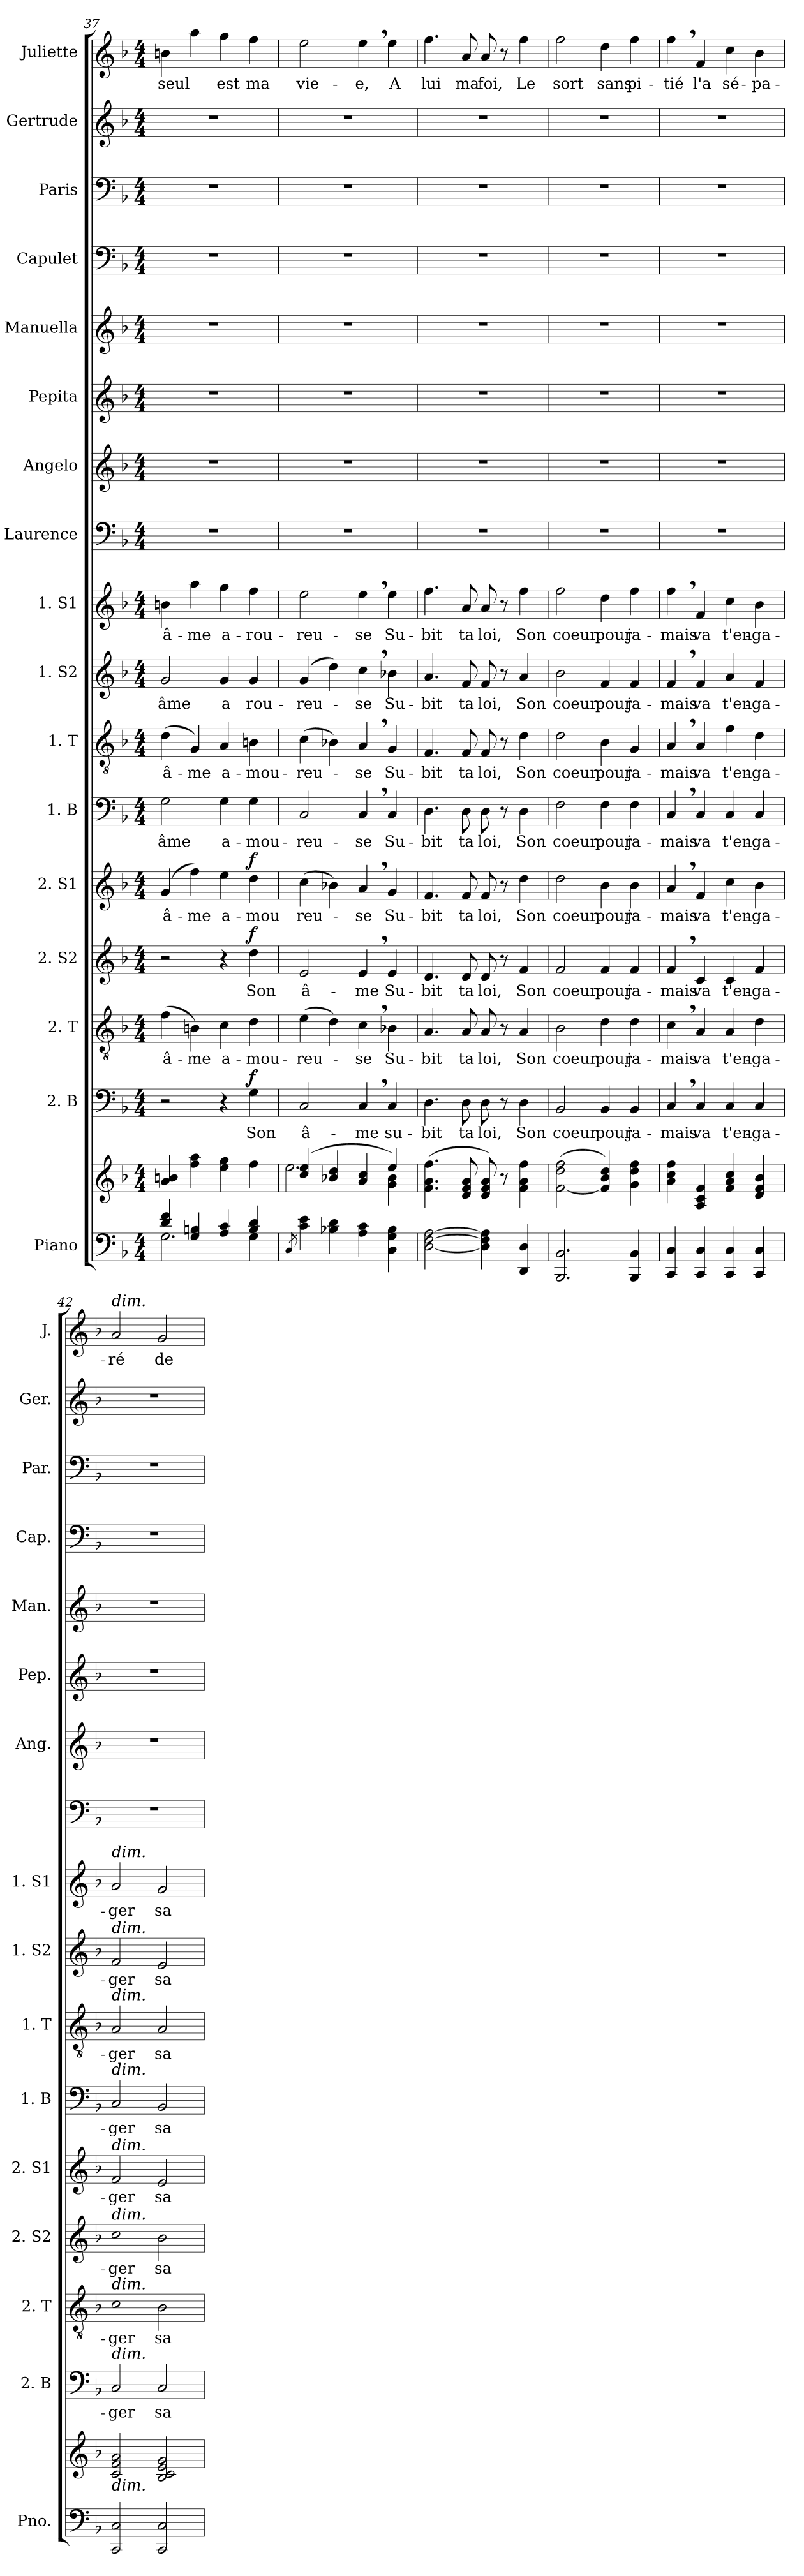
**kern	**kern	**kern	**text	**dynam	**kern	**text	**kern	**text	**dynam	**kern	**text	**dynam	**kern	**text	**kern	**text	**kern	**text	**kern	**text	**kern	**kern	**kern	**kern	**kern	**kern	**kern	**kern	**text
*part17	*part17	*part16	*part16	*part16	*part15	*part15	*part14	*part14	*part14	*part13	*part13	*part13	*part12	*part12	*part11	*part11	*part10	*part10	*part9	*part9	*part8	*part7	*part6	*part5	*part4	*part3	*part2	*part1	*part1
*staff18	*staff17	*staff16	*staff16	*staff16	*staff15	*staff15	*staff14	*staff14	*staff14	*staff13	*staff13	*staff13	*staff12	*staff12	*staff11	*staff11	*staff10	*staff10	*staff9	*staff9	*staff8	*staff7	*staff6	*staff5	*staff4	*staff3	*staff2	*staff1	*staff1
*I"Piano	*	*I"2. B	*	*	*I"2. T	*	*I"2. S2	*	*	*I"2. S1	*	*	*I"1. B	*	*I"1. T	*	*I"1. S2	*	*I"1. S1	*	*I"Laurence	*I"Angelo	*I"Pepita	*I"Manuella	*I"Capulet	*I"Paris	*I"Gertrude	*I"Juliette	*
*I'Pno.	*	*I'2. B	*	*	*I'2. T	*	*I'2. S2	*	*	*I'2. S1	*	*	*I'1. B	*	*I'1. T	*	*I'1. S2	*	*I'1. S1	*	*	*I'Ang.	*I'Pep.	*I'Man.	*I'Cap.	*I'Par.	*I'Ger.	*I'J.	*
*clefF4	*clefG2	*clefF4	*	*	*clefGv2	*	*clefG2	*	*	*clefG2	*	*	*clefF4	*	*clefGv2	*	*clefG2	*	*clefG2	*	*clefF4	*clefG2	*clefG2	*clefG2	*clefF4	*clefF4	*clefG2	*clefG2	*
*k[b-]	*k[b-]	*k[b-]	*	*	*k[b-]	*	*k[b-]	*	*	*k[b-]	*	*	*k[b-]	*	*k[b-]	*	*k[b-]	*	*k[b-]	*	*k[b-]	*k[b-]	*k[b-]	*k[b-]	*k[b-]	*k[b-]	*k[b-]	*k[b-]	*
*M4/4	*M4/4	*M4/4	*	*	*M4/4	*	*M4/4	*	*	*M4/4	*	*	*M4/4	*	*M4/4	*	*M4/4	*	*M4/4	*	*M4/4	*M4/4	*M4/4	*M4/4	*M4/4	*M4/4	*M4/4	*M4/4	*
=37	=37	=37	=37	=37	=37	=37	=37	=37	=37	=37	=37	=37	=37	=37	=37	=37	=37	=37	=37	=37	=37	=37	=37	=37	=37	=37	=37	=37	=37
*^	*	*	*	*	*	*	*	*	*	*	*	*	*	*	*	*	*	*	*	*	*	*	*	*	*	*	*	*	*
!	!	!	!	!	!	!	!LO:LY:b	!	!	!	!	!LO:LY:b	!	!	!LO:LY:b	!	!LO:LY:b	!	!LO:LY:b	!	!LO:LY:b	!	!	!	!	!	!	!	!	!LO:LY:b
4d/ 4f/	2.G\	4a/ 4bn/	2r	.	.	(>4f\	â-	2r	.	.	(>4g/	â-	.	2G\	âme	(>4d\	â-	2g/	âme	4bn\	â-	1r	1r	1r	1r	1r	1r	1r	4bn\	-seul
!	!	!	!	!	!	!	!LO:LY:b	!	!	!	!	!LO:LY:b	!	!	!	!	!LO:LY:b	!	!	!	!LO:LY:b	!	!	!	!	!	!	!	!	!
4G/ 4Bn/	.	4ff\ 4aa\	.	.	.	4Bn\)	-me	.	.	.	4ff\)	me	.	.	.	4G/)	-me	.	.	4aa\	-me	.	.	.	.	.	.	.	4aa\	.
!	!	!	!	!	!	!	!LO:LY:b	!	!	!	!	!LO:LY:b	!	!	!LO:LY:b	!	!LO:LY:b	!	!LO:LY:b	!	!LO:LY:b	!	!	!	!	!	!	!	!	!LO:LY:b
4A/ 4c/	.	4ee\ 4gg\	4r	.	.	4c\	a-	4r	.	.	4ee\	a-	.	4G\	a-	4A/	a-	4g/	a	4gg\	a-	.	.	.	.	.	.	.	4gg\	est
!	!	!	!	!LO:LY:b	!LO:DY:a	!	!LO:LY:b	!	!LO:LY:b	!LO:DY:a	!	!LO:LY:b	!LO:DY:a	!	!LO:LY:b	!	!LO:LY:b	!	!LO:LY:b	!	!LO:LY:b	!	!	!	!	!	!	!	!	!LO:LY:b
4B/ 4d/	4G\	4ff\	4G\	Son	f	4d\	-mou-	4dd\	Son	f	4dd\	-mou	f	4G\	-mou-	4Bn\	-mou-	4g/	rou-	4ff\	-rou-	.	.	.	.	.	.	.	4ff\	ma
*v	*v	*	*	*	*	*	*	*	*	*	*	*	*	*	*	*	*	*	*	*	*	*	*	*	*	*	*	*	*	*
=38	=38	=38	=38	=38	=38	=38	=38	=38	=38	=38	=38	=38	=38	=38	=38	=38	=38	=38	=38	=38	=38	=38	=38	=38	=38	=38	=38	=38	=38
8qC/	.	.	.	.	.	.	.	.	.	.	.	.	.	.	.	.	.	.	.	.	.	.	.	.	.	.	.	.	.
*	*^	*	*	*	*	*	*	*	*	*	*	*	*	*	*	*	*	*	*	*	*	*	*	*	*	*	*	*	*
!	!	!	!	!LO:LY:b	!	!	!LO:LY:b	!	!LO:LY:b	!	!	!LO:LY:b	!	!	!LO:LY:b	!	!LO:LY:b	!	!LO:LY:b	!	!LO:LY:b	!	!	!	!	!	!	!	!	!LO:LY:b
4c\ 4e\	(>4cc/ 4ee/	2.ee\	2C/	â-	.	(>4e\	-reu-	2e/	â-	.	(>4cc\	-reu-	.	2C/	-reu-	(>4c\	-reu-	(>4g/	-reu-	2ee\	-reu-	1r	1r	1r	1r	1r	1r	1r	2ee\	vie-
4B-X\ 4d\	4b-X/ 4dd/	.	.	.	.	4d\)	.	.	.	.	4b-X\)	.	.	.	.	4B-X\)	.	4dd\)	.	.	.	.	.	.	.	.	.	.	.	.
!	!	!	!	!LO:LY:b	!	!	!LO:LY:b	!	!LO:LY:b	!	!	!LO:LY:b	!	!	!LO:LY:b	!	!LO:LY:b	!	!LO:LY:b	!	!LO:LY:b	!	!	!	!	!	!	!	!	!LO:LY:b
4A\ 4c\	4a/ 4cc/	.	4C,/	-me	.	4c,\	-se	4e,/	-me	.	4a,/	-se	.	4C,/	-se	4A,/	-se	4cc,\	-se	4ee,\	-se	.	.	.	.	.	.	.	4ee,\	-e,
!	!	!	!	!LO:LY:b	!	!	!LO:LY:b	!	!LO:LY:b	!	!	!LO:LY:b	!	!	!LO:LY:b	!	!LO:LY:b	!	!LO:LY:b	!	!LO:LY:b	!	!	!	!	!	!	!	!	!LO:LY:b
4C\ 4G\ 4B-\	4ee/)	4g\ 4b-\	4C/	su-	.	4B-X\	Su-	4e/	Su-	.	4g/	Su-	.	4C/	Su-	4G/	Su-	4b-X\	Su-	4ee\	Su-	.	.	.	.	.	.	.	4ee\	A
!!LO:PB:g=z
=39	=39	=39	=39	=39	=39	=39	=39	=39	=39	=39	=39	=39	=39	=39	=39	=39	=39	=39	=39	=39	=39	=39	=39	=39	=39	=39	=39	=39	=39	=39
!	!	!	!	!LO:LY:b	!	!	!LO:LY:b	!	!LO:LY:b	!	!	!LO:LY:b	!	!	!LO:LY:b	!	!LO:LY:b	!	!LO:LY:b	!	!LO:LY:b	!	!	!	!	!	!	!	!	!LO:LY:b
*	*v	*v	*	*	*	*	*	*	*	*	*	*	*	*	*	*	*	*	*	*	*	*	*	*	*	*	*	*	*	*
[2D\ [2F\ [2A\	(>4.f\ 4.a\ 4.ff\	4.D\	-bit	.	4.A/	-bit	4.d/	-bit	.	4.f/	-bit	.	4.D\	-bit	4.F/	-bit	4.a/	-bit	4.ff\	-bit	1r	1r	1r	1r	1r	1r	1r	4.ff\	lui
!	!	!	!LO:LY:b	!	!	!LO:LY:b	!	!LO:LY:b	!	!	!LO:LY:b	!	!	!LO:LY:b	!	!LO:LY:b	!	!LO:LY:b	!	!LO:LY:b	!	!	!	!	!	!	!	!	!LO:LY:b
.	8d/ 8f/ 8a/	8D\	ta	.	8A/	ta	8d/	ta	.	8f/	ta	.	8D\	ta	8F/	ta	8f/	ta	8a/	ta	.	.	.	.	.	.	.	8a/	ma
!	!	!	!LO:LY:b	!	!	!LO:LY:b	!	!LO:LY:b	!	!	!LO:LY:b	!	!	!LO:LY:b	!	!LO:LY:b	!	!LO:LY:b	!	!LO:LY:b	!	!	!	!	!	!	!	!	!LO:LY:b
4D\] 4F\] 4A\]	8d/ 8f/ 8a/)	8D\	loi,	.	8A/	loi,	8d/	loi,	.	8f/	loi,	.	8D\	loi,	8F/	loi,	8f/	loi,	8a/	loi,	.	.	.	.	.	.	.	8a/	foi,
.	8r	8r	.	.	8r	.	8r	.	.	8r	.	.	8r	.	8r	.	8r	.	8r	.	.	.	.	.	.	.	.	8r	.
!	!	!	!LO:LY:b	!	!	!LO:LY:b	!	!LO:LY:b	!	!	!LO:LY:b	!	!	!LO:LY:b	!	!LO:LY:b	!	!LO:LY:b	!	!LO:LY:b	!	!	!	!	!	!	!	!	!LO:LY:b
4DD/ 4D/	4f\ 4a\ 4ff\	4D\	Son	.	4A/	Son	4f/	Son	.	4dd\	Son	.	4D\	Son	4d\	Son	4a/	Son	4ff\	Son	.	.	.	.	.	.	.	4ff\	Le
=40	=40	=40	=40	=40	=40	=40	=40	=40	=40	=40	=40	=40	=40	=40	=40	=40	=40	=40	=40	=40	=40	=40	=40	=40	=40	=40	=40	=40	=40
!	!	!	!LO:LY:b	!	!	!LO:LY:b	!	!LO:LY:b	!	!	!LO:LY:b	!	!	!LO:LY:b	!	!LO:LY:b	!	!LO:LY:b	!	!LO:LY:b	!	!	!	!	!	!	!	!	!LO:LY:b
2.BBB-/ 2.BB-/	(>[2f\ 2dd\ 2ff\	2BB-/	coeur	.	2B-\	coeur	2f/	coeur	.	2dd\	coeur	.	2F\	coeur	2d\	coeur	2b-\	coeur	2ff\	coeur	1r	1r	1r	1r	1r	1r	1r	2ff\	sort
!	!	!	!LO:LY:b	!	!	!LO:LY:b	!	!LO:LY:b	!	!	!LO:LY:b	!	!	!LO:LY:b	!	!LO:LY:b	!	!LO:LY:b	!	!LO:LY:b	!	!	!	!	!	!	!	!	!LO:LY:b
.	4f/] 4b-/ 4dd/)	4BB-/	pour	.	4d\	pour	4f/	pour	.	4b-\	pour	.	4F\	pour	4B-\	pour	4f/	pour	4dd\	pour	.	.	.	.	.	.	.	4dd\	sans
!	!	!	!LO:LY:b	!	!	!LO:LY:b	!	!LO:LY:b	!	!	!LO:LY:b	!	!	!LO:LY:b	!	!LO:LY:b	!	!LO:LY:b	!	!LO:LY:b	!	!	!	!	!	!	!	!	!LO:LY:b
4BBB-/ 4BB-/	4g\ 4dd\ 4ff\	4BB-/	ja-	.	4d\	ja-	4f/	ja-	.	4b-\	ja-	.	4F\	ja-	4G/	ja-	4f/	ja-	4ff\	ja-	.	.	.	.	.	.	.	4ff\	pi-
=41	=41	=41	=41	=41	=41	=41	=41	=41	=41	=41	=41	=41	=41	=41	=41	=41	=41	=41	=41	=41	=41	=41	=41	=41	=41	=41	=41	=41	=41
!	!	!	!LO:LY:b	!	!	!LO:LY:b	!	!LO:LY:b	!	!	!LO:LY:b	!	!	!LO:LY:b	!	!LO:LY:b	!	!LO:LY:b	!	!LO:LY:b	!	!	!	!	!	!	!	!	!LO:LY:b
4CC/ 4C/	4a\ 4cc\ 4ff\	4C,/	-mais	.	4c,\	-mais	4f,/	-mais	.	4a,/	-mais	.	4C,/	-mais	4A,/	-mais	4f,/	-mais	4ff,\	-mais	1r	1r	1r	1r	1r	1r	1r	4ff,\	-tié
!	!	!	!LO:LY:b	!	!	!LO:LY:b	!	!LO:LY:b	!	!	!LO:LY:b	!	!	!LO:LY:b	!	!LO:LY:b	!	!LO:LY:b	!	!LO:LY:b	!	!	!	!	!	!	!	!	!LO:LY:b
4CC/ 4C/	4A/ 4c/ 4f/	4C/	va	.	4A/	va	4c/	va	.	4f/	va	.	4C/	va	4A/	va	4f/	va	4f/	va	.	.	.	.	.	.	.	4f/	l'a
!	!	!	!LO:LY:b	!	!	!LO:LY:b	!	!LO:LY:b	!	!	!LO:LY:b	!	!	!LO:LY:b	!	!LO:LY:b	!	!LO:LY:b	!	!LO:LY:b	!	!	!	!	!	!	!	!	!LO:LY:b
4CC/ 4C/	4f/ 4a/ 4cc/	4C/	t'en-	.	4A/	t'en-	4c/	t'en-	.	4cc\	t'en-	.	4C/	t'en-	4f\	t'en-	4a/	t'en-	4cc\	t'en-	.	.	.	.	.	.	.	4cc\	sé-
!	!	!	!LO:LY:b	!	!	!LO:LY:b	!	!LO:LY:b	!	!	!LO:LY:b	!	!	!LO:LY:b	!	!LO:LY:b	!	!LO:LY:b	!	!LO:LY:b	!	!	!	!	!	!	!	!	!LO:LY:b
4CC/ 4C/	4d/ 4f/ 4b-/	4C/	-ga-	.	4d\	-ga-	4f/	-ga-	.	4b-\	-ga-	.	4C/	-ga-	4d\	-ga-	4f/	-ga-	4b-\	-ga-	.	.	.	.	.	.	.	4b-\	-pa-
=42	=42	=42	=42	=42	=42	=42	=42	=42	=42	=42	=42	=42	=42	=42	=42	=42	=42	=42	=42	=42	=42	=42	=42	=42	=42	=42	=42	=42	=42
!	!	!	!	!	!	!	!	!	!	!	!	!	!	!	!	!	!	!	!	!	!	!	!	!	!	!	!	!LO:TX:a:i:t=dim.	!
!	!	!	!	!	!	!	!	!	!	!	!	!	!	!	!	!	!	!	!LO:TX:a:i:t=dim.	!	!	!	!	!	!	!	!	!	!
!	!	!	!	!	!	!	!	!	!	!	!	!	!	!	!	!	!LO:TX:a:i:t=dim.	!	!	!	!	!	!	!	!	!	!	!	!
!	!	!	!	!	!	!	!	!	!	!	!	!	!	!	!LO:TX:a:i:t=dim.	!	!	!	!	!	!	!	!	!	!	!	!	!	!
!	!	!	!	!	!	!	!	!	!	!	!	!	!LO:TX:a:i:t=dim.	!	!	!	!	!	!	!	!	!	!	!	!	!	!	!	!
!	!	!	!	!	!	!	!	!	!	!LO:TX:a:i:t=dim.	!	!	!	!	!	!	!	!	!	!	!	!	!	!	!	!	!	!	!
!	!	!	!	!	!	!	!LO:TX:a:i:t=dim.	!	!	!	!	!	!	!	!	!	!	!	!	!	!	!	!	!	!	!	!	!	!
!	!	!	!	!	!LO:TX:a:i:t=dim.	!	!	!	!	!	!	!	!	!	!	!	!	!	!	!	!	!	!	!	!	!	!	!	!
!	!	!LO:TX:a:i:t=dim.	!	!	!	!	!	!	!	!	!	!	!	!	!	!	!	!	!	!	!	!	!	!	!	!	!	!	!
!	!LO:TX:b:i:t=dim.	!	!	!	!	!	!	!	!	!	!	!	!	!	!	!	!	!	!	!	!	!	!	!	!	!	!	!	!
!	!	!	!LO:LY:b	!	!	!LO:LY:b	!	!LO:LY:b	!	!	!LO:LY:b	!	!	!LO:LY:b	!	!LO:LY:b	!	!LO:LY:b	!	!LO:LY:b	!	!	!	!	!	!	!	!	!LO:LY:b
2CC/ 2C/	2c/ 2f/ 2a/	2C/	-ger	.	2c\	-ger	2cc\	-ger	.	2f/	-ger	.	2C/	-ger	2A/	-ger	2f/	-ger	2a/	-ger	1r	1r	1r	1r	1r	1r	1r	2a/	-ré
!	!	!	!LO:LY:b	!	!	!LO:LY:b	!	!LO:LY:b	!	!	!LO:LY:b	!	!	!LO:LY:b	!	!LO:LY:b	!	!LO:LY:b	!	!LO:LY:b	!	!	!	!	!	!	!	!	!LO:LY:b
2CC/ 2C/	2B-/ 2c/ 2e/ 2g/	2C/	sa	.	2B-\	sa	2b-\	sa	.	2e/	sa	.	2BB-/	sa	2A/	sa	2e/	sa	2g/	sa	.	.	.	.	.	.	.	2g/	de
=	=	=	=	=	=	=	=	=	=	=	=	=	=	=	=	=	=	=	=	=	=	=	=	=	=	=	=	=	=
*-	*-	*-	*-	*-	*-	*-	*-	*-	*-	*-	*-	*-	*-	*-	*-	*-	*-	*-	*-	*-	*-	*-	*-	*-	*-	*-	*-	*-	*-
